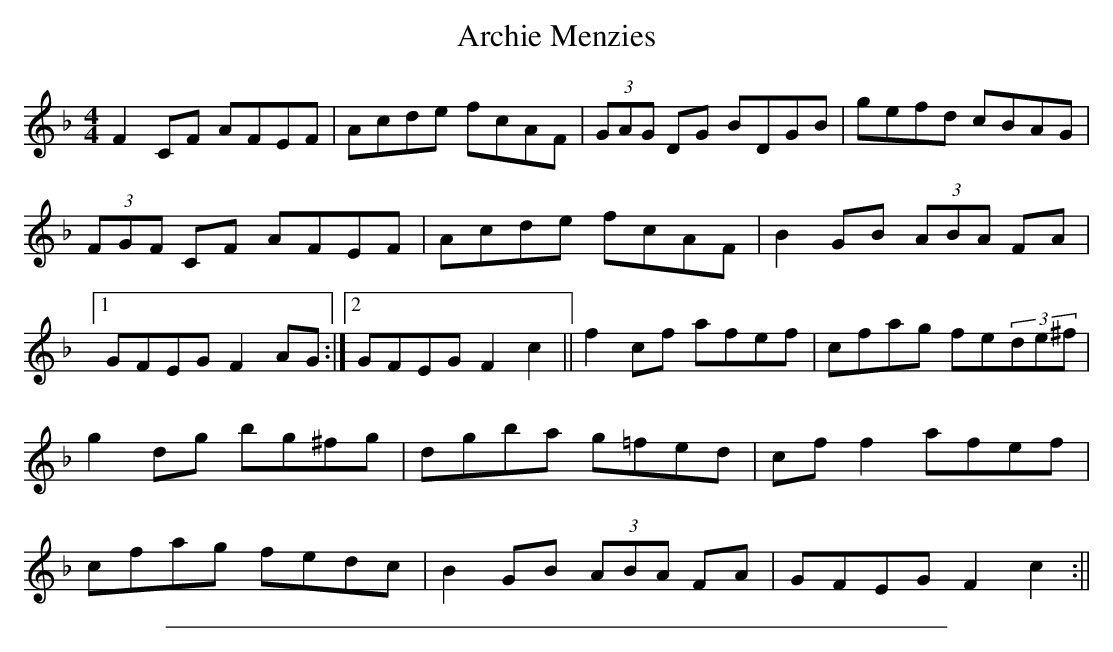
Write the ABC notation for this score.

X:1
T: Archie Menzies
M:4/4
L:1/8
K:F
F2CF AFEF|Acde fcAF|(3GAG DG BDGB|gefd cBAG|\
(3FGF CF AFEF|Acde fcAF|B2GB (3ABA FA|1 GFEG F2AG:|2 GFEG F2c2||\
f2cf afef|cfag fe(3de^f|g2dg bg^fg|dgba g=fed|\
cff2 afef|cfag fedc|B2GB (3ABA FA|GFEG F2c2:||
